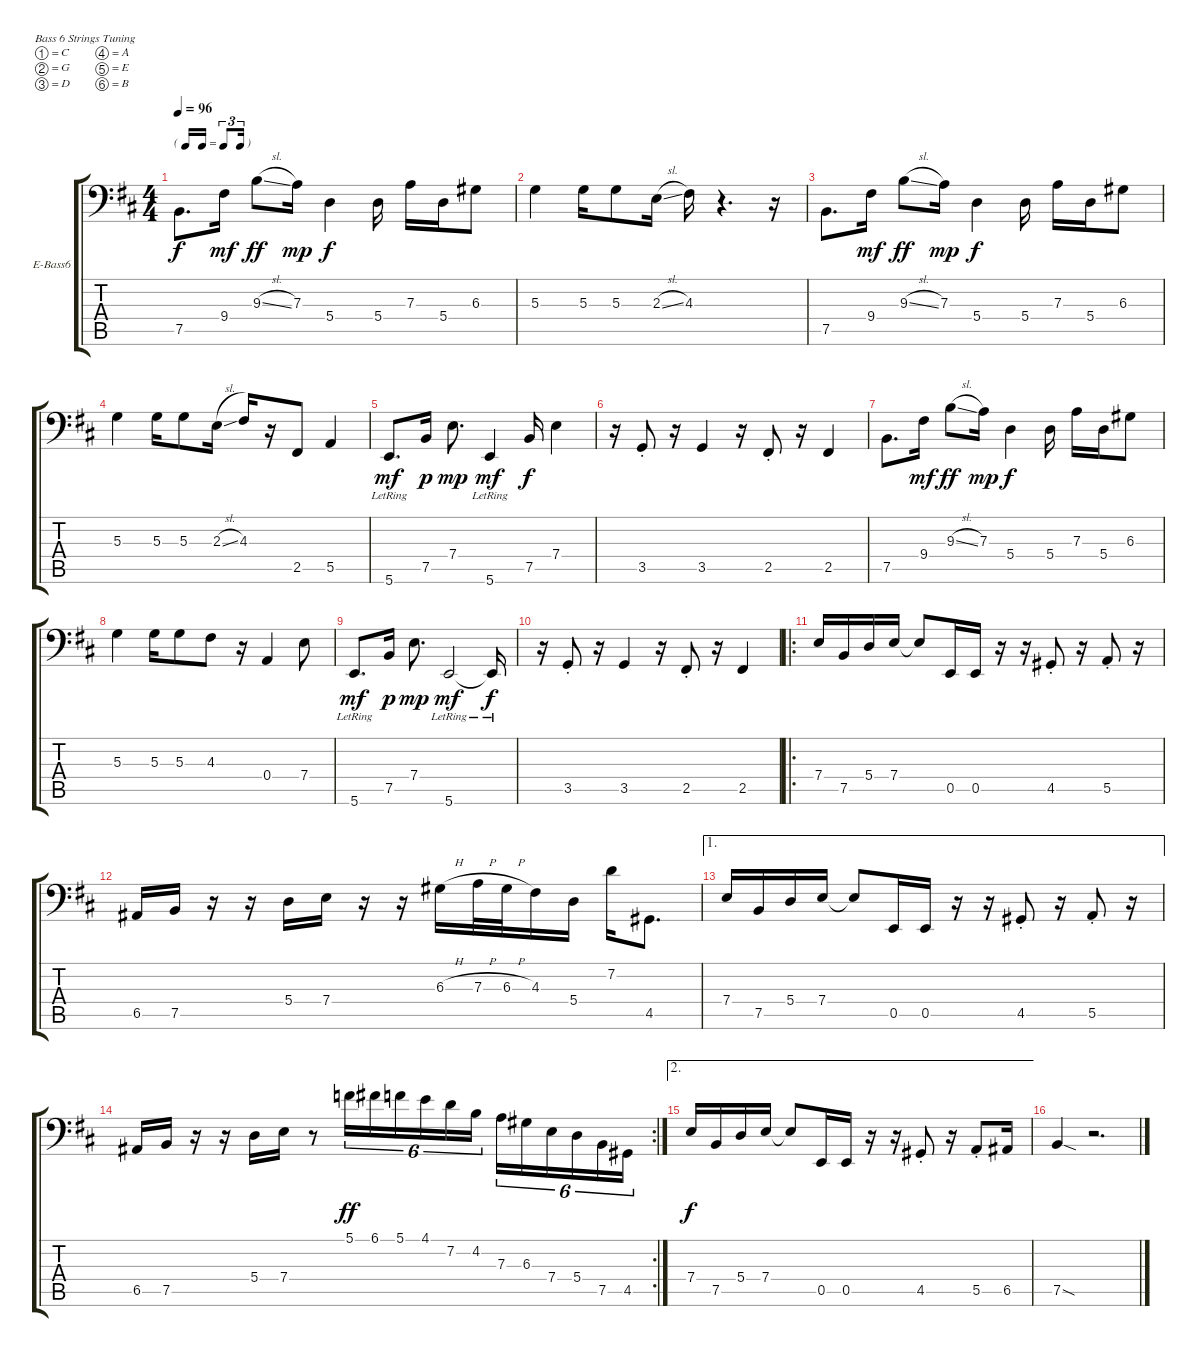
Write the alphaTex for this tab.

\bracketExtendMode groupsimilarinstruments
\firstSystemTrackNameOrientation horizontal
\otherSystemsTrackNameOrientation horizontal
\track ("Seth Govan" "E-Bass6") {instrument electricbassfinger}
\staff {score tabs}
\tuning (C3 G2 D2 A1 E1 B0)
\ts (4 4)
\tf triplet16th
\tempo 96
\clef f4
\ks d
7.5.8{d dy f} 9.4.16{dy mf} 9.3{sl}.8{dy ff} 7.3.16{dy mp} 5.4.4{dy f} 5.4.16 7.3.16 5.4.16 6.3.8 |
5.3.4 5.3.16 5.3.8 2.3{sl}.16 4.3.16 r.4{d} r.16 |
7.5.8{d} 9.4.16{dy mf} 9.3{sl}.8{dy ff} 7.3.16{dy mp} 5.4.4{dy f} 5.4.16 7.3.16 5.4.16 6.3.8 |
5.3.4 5.3.16 5.3.8 2.3{sl}.16 4.3.16 r.16 2.5.8 5.5.4 |
5.6{lr}.8{d dy mf} 7.5.16{dy p} 7.4.8{d dy mp} 5.6{lr}.4{dy mf} 7.5.16{dy f} 7.4.4 |
r.16 3.5{st}.8 r.16 3.5.4 r.16 2.5{st}.8 r.16 2.5.4 |
7.5.8{d} 9.4.16{dy mf} 9.3{sl}.8{dy ff} 7.3.16{dy mp} 5.4.4{dy f} 5.4.16 7.3.16 5.4.16 6.3.8 |
5.3.4 5.3.16 5.3.8 4.3.8 r.16 0.4.4 7.4.8 |
5.6{lr}.8{d dy mf} 7.5.16{dy p} 7.4.8{d dy mp} 5.6{lr}.2{dy mf} 5.6{lr t}.16{dy f} |
r.16 3.5{st}.8 r.16 3.5.4 r.16 2.5{st}.8 r.16 2.5.4 |
\ro
7.4.16 7.5.16 5.4.16 7.4.16 7.4{t}.8 0.5.16 0.5.16 r.16 r.16 4.5{st}.8 r.16 5.5{st}.8 r.16 |
6.5.16 7.5.16 r.16 r.16 5.4.16 7.4.16 r.16 r.16 6.3{h}.16 7.3{h}.32 6.3{h}.32 4.3.16 5.4.16 7.2.16 4.5.8{d} |
\ae 1
7.4.16 7.5.16 5.4.16 7.4.16 7.4{t}.8 0.5.16 0.5.16 r.16 r.16 4.5{st}.8 r.16 5.5{st}.8 r.16 |
\rc 2
6.5.16 7.5.16 r.16 r.16 5.4.16 7.4.16 r.8 5.1.16{tu (6 4) dy ff} 6.1.16{tu (6 4)} 5.1.16{tu (6 4)} 4.1.16{tu (6 4)} 7.2.16{tu (6 4)} 4.2.16{tu (6 4)} 7.3.16{tu (6 4)} 6.3.16{tu (6 4)} 7.4.16{tu (6 4)} 5.4.16{tu (6 4)} 7.5.16{tu (6 4)} 4.5.16{tu (6 4)} |
\ae 2
7.4.16{dy f} 7.5.16 5.4.16 7.4.16 7.4{t}.8 0.5.16 0.5.16 r.16 r.16 4.5{st}.8 r.16 5.5{st}.8 6.5.16 |
7.5{sod}.4 r.2{d}
